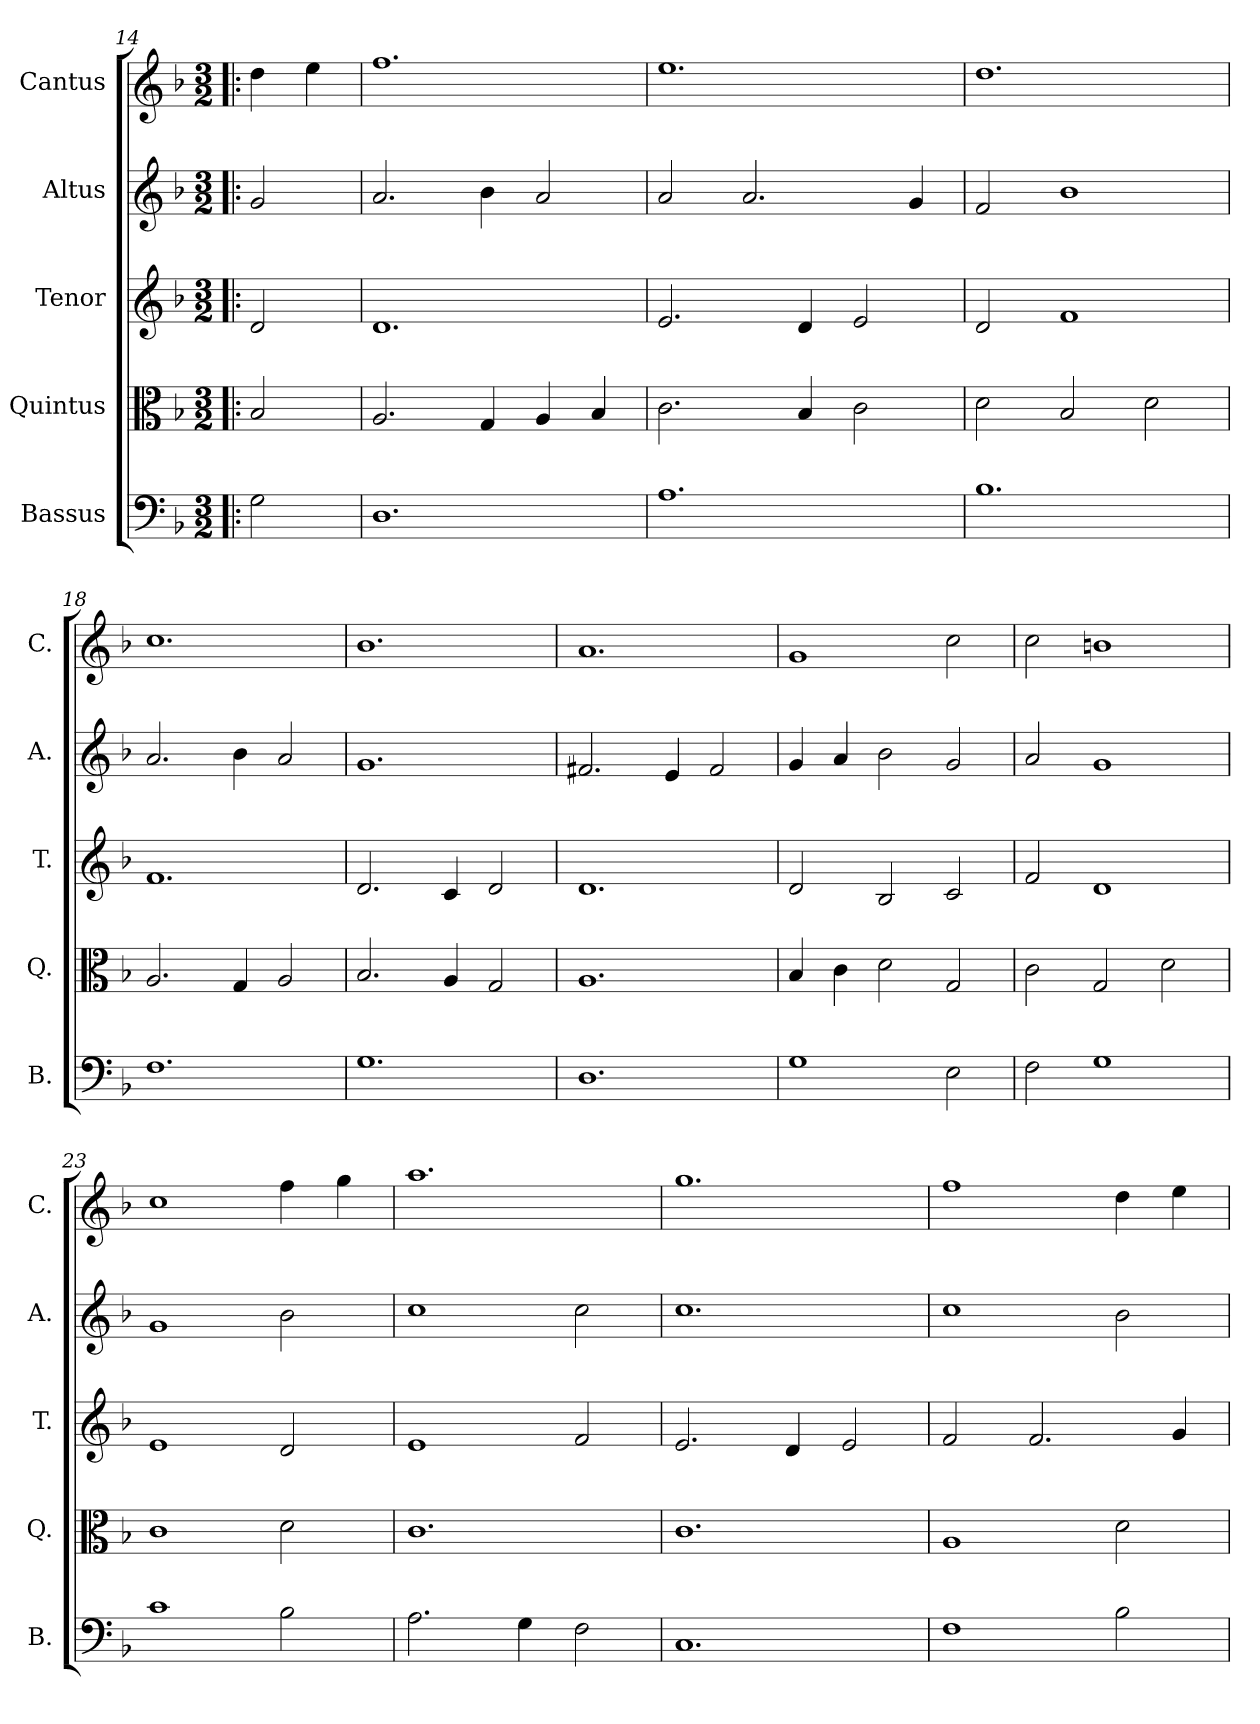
**kern	**kern	**kern	**kern	**kern
*part5	*part4	*part3	*part2	*part1
*staff5	*staff4	*staff3	*staff2	*staff1
*I"Bassus	*I"Quintus	*I"Tenor	*I"Altus	*I"Cantus
*I'B.	*I'Q.	*I'T.	*I'A.	*I'C.
*clefF4	*clefC3	*clefG2	*clefG2	*clefG2
*k[b-]	*k[b-]	*k[b-]	*k[b-]	*k[b-]
*F:	*F:	*F:	*F:	*F:
*M3/2	*M3/2	*M3/2	*M3/2	*M3/2
=14!|:	=14!|:	=14!|:	=14!|:	=14!|:
2G\	2B-/	2d/	2g/	4dd\
.	.	.	.	4ee\
=15	=15	=15	=15	=15
1.D	2.A/	1.d	2.a/	1.ff
.	4G/	.	4b-\	.
.	4A/	.	2a/	.
.	4B-/	.	.	.
=16	=16	=16	=16	=16
1.A	2.c\	2.e/	2a/	1.ee
.	.	.	2.a/	.
.	4B-/	4d/	.	.
.	2c\	2e/	.	.
.	.	.	4g/	.
=17	=17	=17	=17	=17
1.B-	2d\	2d/	2f/	1.dd
.	2B-/	1f	1b-	.
.	2d\	.	.	.
=18	=18	=18	=18	=18
1.F	2.A/	1.f	2.a/	1.cc
.	4G/	.	4b-\	.
.	2A/	.	2a/	.
=19	=19	=19	=19	=19
1.G	2.B-/	2.d/	1.g	1.b-
.	4A/	4c/	.	.
.	2G/	2d/	.	.
!!LO:PB:g=z
=20	=20	=20	=20	=20
1.D	1.A	1.d	2.f#X/	1.a
.	.	.	4e/	.
.	.	.	2f#/	.
=21	=21	=21	=21	=21
1G	4B-/	2d/	4g/	1g
.	4c\	.	4a/	.
.	2d\	2B-/	2b-\	.
2E\	2G/	2c/	2g/	2cc\
=22	=22	=22	=22	=22
2F\	2c\	2f/	2a/	2cc\
1G	2G/	1d	1g	1bn
.	2d\	.	.	.
=23	=23	=23	=23	=23
1c	1c	1e	1g	1cc
2B-\	2d\	2d/	2b-\	4ff\
.	.	.	.	4gg\
=24	=24	=24	=24	=24
2.A\	1.c	1e	1cc	1.aa
4G\	.	.	.	.
2F\	.	2f/	2cc\	.
=25	=25	=25	=25	=25
1.C	1.c	2.e/	1.cc	1.gg
.	.	4d/	.	.
.	.	2e/	.	.
!!LO:PB:g=z
=26	=26	=26	=26	=26
1F	1A	2f/	1cc	1ff
.	.	2.f/	.	.
2B-\	2d\	.	2b-\	4dd\
.	.	4g/	.	4ee\
=	=	=	=	=
*-	*-	*-	*-	*-
